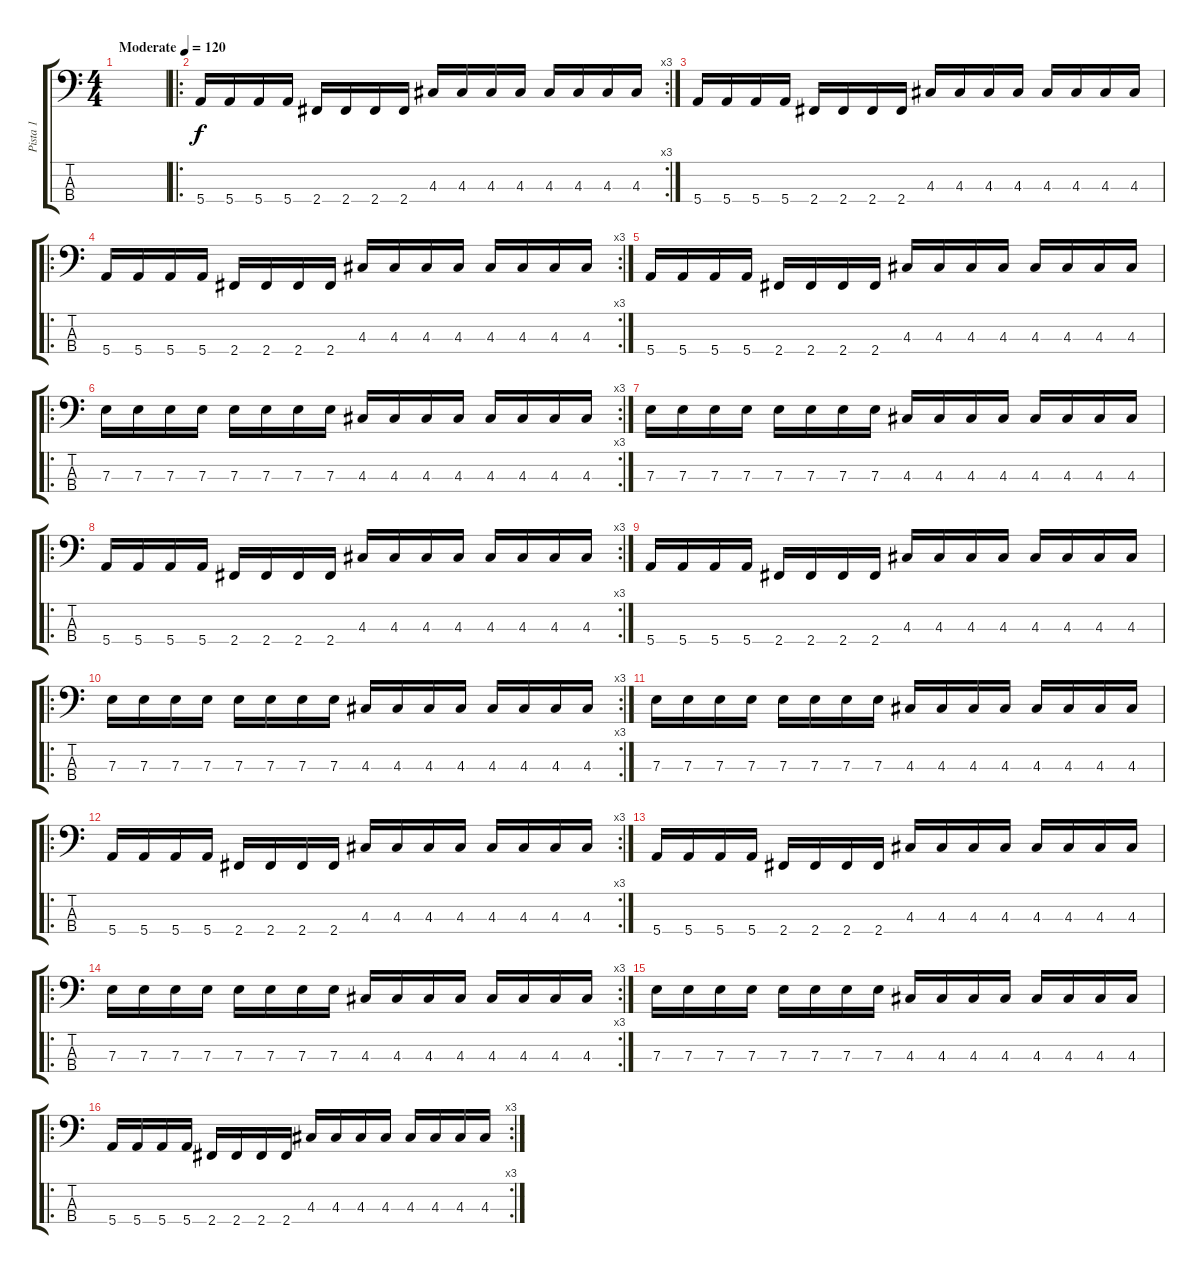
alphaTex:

\track ("Pista 1" "Pista 1") {instrument electricbasspick}
\staff {score tabs}
\tuning (G2 D2 A1 E1) {hide}
\ts (4 4)
\tempo (120 "Moderate")
\clef f4
\ks c
|
\ro
\rc 3
5.4.16 5.4.16 5.4.16 5.4.16 2.4.16 2.4.16 2.4.16 2.4.16 4.3.16 4.3.16 4.3.16 4.3.16 4.3.16 4.3.16 4.3.16 4.3.16 |
5.4.16 5.4.16 5.4.16 5.4.16 2.4.16 2.4.16 2.4.16 2.4.16 4.3.16 4.3.16 4.3.16 4.3.16 4.3.16 4.3.16 4.3.16 4.3.16 |
\ro
\rc 3
5.4.16 5.4.16 5.4.16 5.4.16 2.4.16 2.4.16 2.4.16 2.4.16 4.3.16 4.3.16 4.3.16 4.3.16 4.3.16 4.3.16 4.3.16 4.3.16 |
5.4.16 5.4.16 5.4.16 5.4.16 2.4.16 2.4.16 2.4.16 2.4.16 4.3.16 4.3.16 4.3.16 4.3.16 4.3.16 4.3.16 4.3.16 4.3.16 |
\ro
\rc 3
7.3.16 7.3.16 7.3.16 7.3.16 7.3.16 7.3.16 7.3.16 7.3.16 4.3.16 4.3.16 4.3.16 4.3.16 4.3.16 4.3.16 4.3.16 4.3.16 |
7.3.16 7.3.16 7.3.16 7.3.16 7.3.16 7.3.16 7.3.16 7.3.16 4.3.16 4.3.16 4.3.16 4.3.16 4.3.16 4.3.16 4.3.16 4.3.16 |
\ro
\rc 3
5.4.16 5.4.16 5.4.16 5.4.16 2.4.16 2.4.16 2.4.16 2.4.16 4.3.16 4.3.16 4.3.16 4.3.16 4.3.16 4.3.16 4.3.16 4.3.16 |
5.4.16 5.4.16 5.4.16 5.4.16 2.4.16 2.4.16 2.4.16 2.4.16 4.3.16 4.3.16 4.3.16 4.3.16 4.3.16 4.3.16 4.3.16 4.3.16 |
\ro
\rc 3
7.3.16 7.3.16 7.3.16 7.3.16 7.3.16 7.3.16 7.3.16 7.3.16 4.3.16 4.3.16 4.3.16 4.3.16 4.3.16 4.3.16 4.3.16 4.3.16 |
7.3.16 7.3.16 7.3.16 7.3.16 7.3.16 7.3.16 7.3.16 7.3.16 4.3.16 4.3.16 4.3.16 4.3.16 4.3.16 4.3.16 4.3.16 4.3.16 |
\ro
\rc 3
5.4.16 5.4.16 5.4.16 5.4.16 2.4.16 2.4.16 2.4.16 2.4.16 4.3.16 4.3.16 4.3.16 4.3.16 4.3.16 4.3.16 4.3.16 4.3.16 |
5.4.16 5.4.16 5.4.16 5.4.16 2.4.16 2.4.16 2.4.16 2.4.16 4.3.16 4.3.16 4.3.16 4.3.16 4.3.16 4.3.16 4.3.16 4.3.16 |
\ro
\rc 3
7.3.16 7.3.16 7.3.16 7.3.16 7.3.16 7.3.16 7.3.16 7.3.16 4.3.16 4.3.16 4.3.16 4.3.16 4.3.16 4.3.16 4.3.16 4.3.16 |
7.3.16 7.3.16 7.3.16 7.3.16 7.3.16 7.3.16 7.3.16 7.3.16 4.3.16 4.3.16 4.3.16 4.3.16 4.3.16 4.3.16 4.3.16 4.3.16 |
\ro
\rc 3
5.4.16 5.4.16 5.4.16 5.4.16 2.4.16 2.4.16 2.4.16 2.4.16 4.3.16 4.3.16 4.3.16 4.3.16 4.3.16 4.3.16 4.3.16 4.3.16
